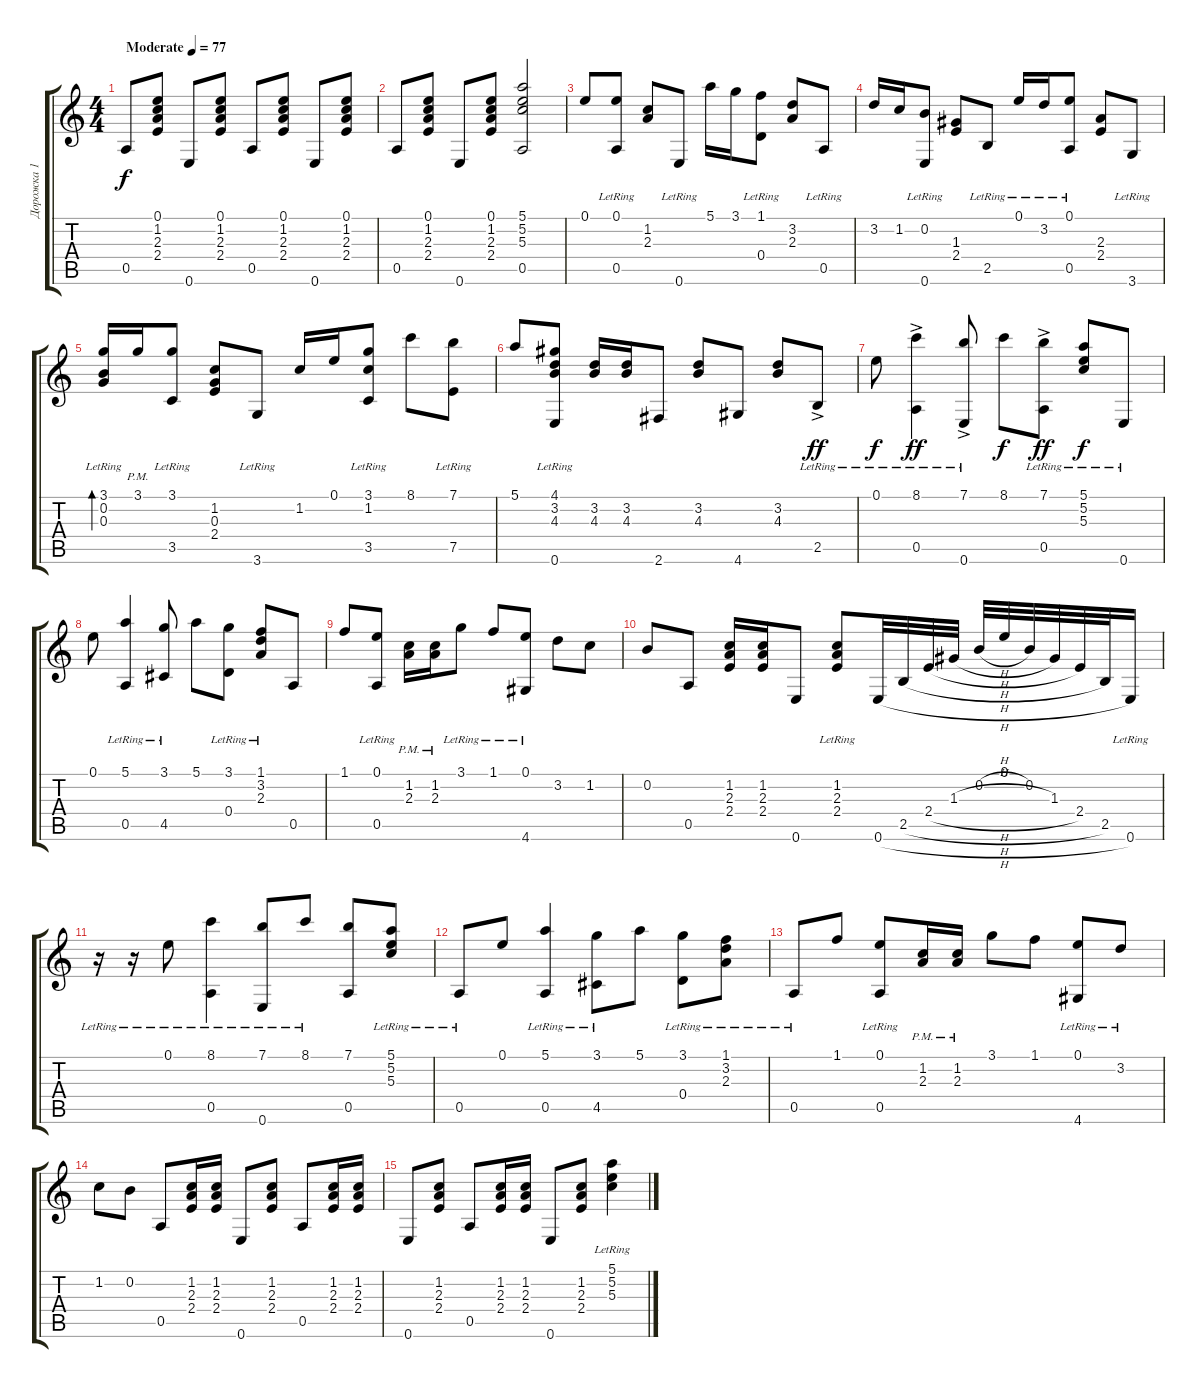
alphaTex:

\track ("Дорожка 1" "Дорожка 1") {instrument acousticguitarsteel}
\staff {score tabs}
\tuning (E4 B3 G3 D3 A2 E2) {hide}
\ts (4 4)
\tempo (77 "Moderate")
\clef g2
\ks c
0.5.8{dy f instrument acousticguitarsteel} (0.1 1.2 2.3 2.4).8 0.6.8 (0.1 1.2 2.3 2.4).8 0.5.8 (0.1 1.2 2.3 2.4).8 0.6.8 (0.1 1.2 2.3 2.4).8 |
0.5.8 (0.1 1.2 2.3 2.4).8 0.6.8 (0.1 1.2 2.3 2.4).8 (5.1 5.2 5.3 0.5).2 |
0.1.8 (0.1{lr} 0.5{lr}).8 (1.2 2.3).8 0.6{lr}.8 5.1.16 3.1.16 (1.1{lr} 0.4{lr}).8 (3.2 2.3).8 0.5{lr}.8 |
3.2.16 1.2.16 (0.2{lr} 0.6{lr}).8 (1.3 2.4).8 2.5{lr}.8 0.1{lr}.16 3.2{lr}.16 (0.1{lr} 0.5{lr}).8 (2.3 2.4).8 3.6{lr}.8 |
(3.1 0.2{lr} 0.3{lr}).16{bd 60} 3.1{pm}.16 (3.1 3.5{lr}).8 (1.2 0.3 2.4).8 3.6{lr}.8 1.2.16 0.1.16 (3.1{lr} 1.2{lr} 3.5{lr}).8 8.1.8 (7.1{lr} 7.5{lr}).8 |
5.1.8 (4.1{lr} 3.2{lr} 4.3{lr} 0.6{lr}).8 (3.2 4.3).16 (3.2 4.3).16 2.6.8 (3.2 4.3).8 4.6.8 (3.2 4.3).8 2.5{ac lr}.8{dy ff} |
0.1{lr}.8{dy f} (8.1{ac lr} 0.5{lr}).4{dy ff} (7.1{ac lr} 0.6{lr}).8 8.1.8{dy f} (7.1{ac} 0.5{lr}).8{dy ff} (5.1{lr} 5.2{lr} 5.3{lr}).8{dy f} 0.6{lr}.8 |
0.1.8 (5.1{lr} 0.5{lr}).4 (3.1 4.5{lr}).8 5.1.8 (3.1 0.4{lr}).8 (1.1{lr} 3.2{lr} 2.3{lr}).8 0.5.8 |
1.1.8 (0.1{lr} 0.5{lr}).8 (1.2{pm} 2.3{pm}).16 (1.2{pm} 2.3{pm}).16 3.1{lr}.8 1.1{lr}.8 (0.1{lr} 4.6{lr}).8 3.2.8 1.2.8 |
0.2.8 0.5.8 (1.2 2.3 2.4).16 (1.2 2.3 2.4).16 0.6.8 (1.2{lr} 2.3{lr} 2.4{lr}).8 0.6{h}.32 2.5{h}.32 2.4{h}.32 1.3{h}.32 0.2{h}.32 0.1.32 0.2.32 1.3.32 2.4.32 2.5.32 0.6{lr}.16 |
r.16 r.16 0.1{lr}.8 (8.1{lr} 0.5{lr}).4 (7.1{lr} 0.6{lr}).8 8.1{lr}.8 (7.1 0.5).8 (5.1{lr} 5.2{lr} 5.3{lr}).8 |
0.5{lr}.8 0.1.8 (5.1{lr} 0.5{lr}).4 (3.1 4.5{lr}).8 5.1.8 (3.1{lr} 0.4{lr}).8 (1.1{lr} 3.2{lr} 2.3{lr}).8 |
0.5{lr}.8 1.1.8 (0.1{lr} 0.5{lr}).8 (1.2{pm} 2.3{pm}).16 (1.2{pm} 2.3{pm}).16 3.1.8 1.1.8 (0.1{lr} 4.6{lr}).8 3.2{lr}.8 |
1.2.8 0.2.8 0.5.8 (1.2 2.3 2.4).16 (1.2 2.3 2.4).16 0.6.8 (1.2 2.3 2.4).8 0.5.8 (1.2 2.3 2.4).16 (1.2 2.3 2.4).16 |
0.6.8 (1.2 2.3 2.4).8 0.5.8 (1.2 2.3 2.4).16 (1.2 2.3 2.4).16 0.6.8 (1.2 2.3 2.4).8 (5.1{lr} 5.2{lr} 5.3{lr}).4
